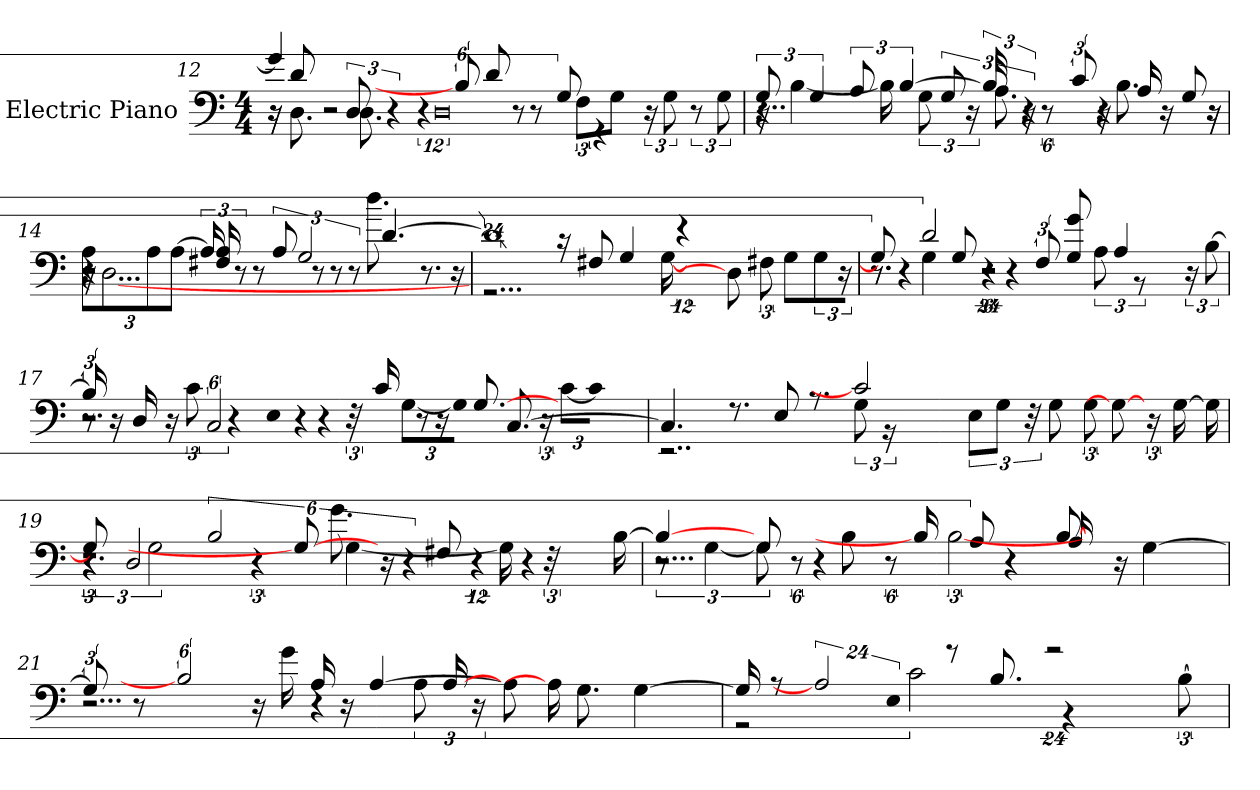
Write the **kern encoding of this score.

**kern
*part1
*staff1
*I"Electric Piano
*I'E.Pno
*clefF4
*M4/4
=12
*^
*	*^
4g]	16r	16r
.	8.D	8d
.	.	2r
12D	8.D	.
6r	.	.
.	48%11r	.
48%5B]	.	.
8d	.	.
.	3D	.
.	.	8r
8r	.	.
.	.	12G
12F\L	.	.
.	.	48%5r
8G\J	.	.
.	48%17ryy	48%17ryy
24r	.	.
12G	.	.
12r	.	.
12G	.	.
=13	=13	=13
12G	16r	4..r
.	[4B	.
6G	.	.
12A	.	.
.	16B]	.
[6B	.	.
.	12G	.
.	.	12G
.	24r	.
48B]	8.A	.
24r	.	6r
48%5r	.	.
12c	.	.
.	16r	4r
16A	8.B	.
16r	.	.
8G	.	.
.	16r	16r
=14	=14	=14
*	*	*^
12A\L	16r	4r	2r
.	[2...D	.	.
12A\	.	.	.
[12A\J	.	.	.
24A]	.	16F#X 16A	.
12r	.	.	.
.	.	8r	.
12A	.	.	.
.	.	2G	.
12r	.	.	.
.	.	.	8r
12r	.	.	.
[4.d	.	.	8.dd
.	.	.	8.r
.	.	16r	.
*	*v	*v	*v
=15	=15
24%13d]	2...r
16r	.
8F#X	.
4G	.
.	[16G
48%11r	.
.	3%2ryy
8D]	.
12F#X	.
8G\L	.
12G\J	.
24r	.
=16	=16
*	*^
48%5G]	8.r	8.r
12r	.	.
8G	4G	3d
24%5r	.	.
.	48%19r	.
12F	.	48%23r
8g 8G	.	.
4A	.	.
.	12A	.
.	12r	.
24r	.	.
.	48%5ryy	48%5ryy
[12B	.	.
=17	=17	=17
24B]	8.r	2r
16r	.	.
16D	.	.
16r	.	.
.	12c	.
12%5C	.	.
.	48%7r	.
.	12E	.
.	12r	4r
.	[12G\L	.
48r	.	.
16c	48%5G\J]	.
8r	.	.
.	.	16r
.	24r	.
.	[12c\L	[8.G
[8.C	.	.
.	48%5c\J_	.
.	24ryy	24ryy
*	*v	*v
=18	=18
4.C]	2..r
8.r	.
8E	.
8.r	.
2c]	12G
.	24r
.	1ryy
12E\L	.
12G\J	.
48r	.
8G	.
12G	.
8G_	.
24r	.
[16G	.
16G]	16ryy
=19	=19
*^	*^
8G]	6r	4.r	3%2r
2D	.	.	.
.	3G	.	.
.	.	12%5B	.
.	6r	.	.
8G_	.	.	.
.	[4G	.	8.g
16r	.	.	.
.	.	24%5r	.
8F#X	.	.	.
.	.	.	48%7r
.	16G]	.	.
4r	.	.	.
.	48r	.	.
.	4ryy	4ryy	4ryy
[16B	.	.	.
*	*	*v	*v
=20	=20	=20
4B_	12r	2...r
.	[6G	.
8G	12G]	.
.	48%5r	.
4r	.	.
.	8B	.
.	48%5r	.
16B]	.	.
.	[3B	.
12A	.	.
48%5r	.	.
8B	.	.
.	.	[16A
16r	4ryy	4ryy
[4G	.	.
.	16ryy	16ryy
=21	=21	=21
12G]	2r	2...r
8r	.	.
12%5B]	.	.
.	16r	.
.	16g	.
16A	4r	.
16r	.	.
[4A	.	.
.	12A	.
.	.	[16A
.	24r	.
8A]	2ryy	2ryy
16A]	.	.
8.G	.	.
[4G	.	.
.	8ryy	8ryy
*	*v	*v
=22	=22
16G]	2r
8r	.
48%13A]	.
12E	.
.	12%5c
8r	.
8.B	.
48%19r	.
.	12r
.	3ryy
[12B	.
*v	*v
=
*-
